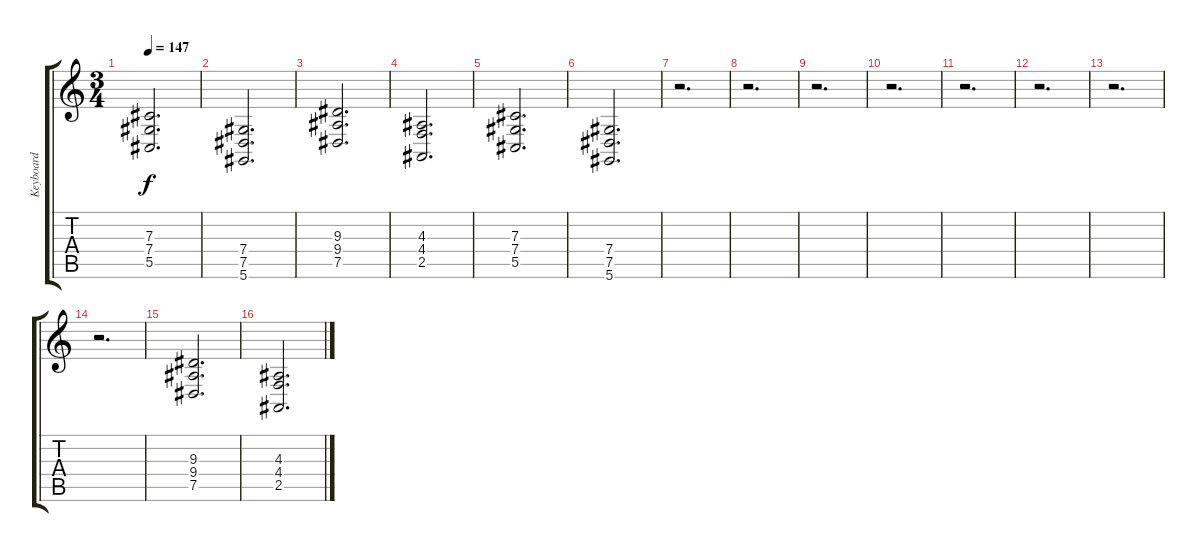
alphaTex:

\track ("Keyboard" "Keyboard") {instrument harpsichord}
\staff {score tabs}
\tuning (Eb4 Bb3 Gb3 Db3 Ab2 Eb2) {hide}
\ts (3 4)
\tempo 147
\clef g2
\ks c
(7.3 7.4 5.5).2{d dy f} |
(7.4 7.5 5.6).2{d} |
(9.3 9.4 7.5).2{d} |
(4.3 4.4 2.5).2{d} |
(7.3 7.4 5.5).2{d} |
(7.4 7.5 5.6).2{d} |
r.2{d} |
r.2{d} |
r.2{d} |
r.2{d} |
r.2{d} |
r.2{d} |
r.2{d} |
r.2{d} |
(9.3 9.4 7.5).2{d} |
(4.3 4.4 2.5).2{d}
